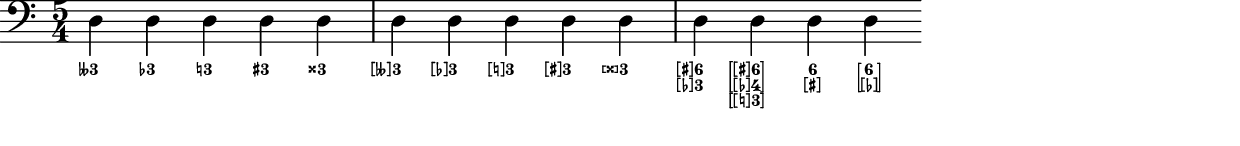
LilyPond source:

%% Generated by lilypond-book
%% Options: [exampleindent=10.16\mm,indent=0\mm,line-width=160\mm]
\include "lilypond-book-preamble.ly"


% ****************************************************************
% Start cut-&-pastable-section
% ****************************************************************

#(ly:set-option 'eps-box-padding 3.000000)



\paper {
  indent = 0\mm
  line-width = 160\mm
  % offset the left padding, also add 1mm as lilypond creates cropped
  % images with a little space on the right
  line-width = #(- line-width (* mm  3.000000) (* mm 1))
}

\layout {
  
}




% ****************************************************************
% ly snippet:
% ****************************************************************
\sourcefilename "/lilypond-2.23.82/input/regression/figured-bass-alteration.ly"
\sourcefileline 0
\version "2.23.4"

\header {
  texidoc = "Bass figures can carry alterations, which may also be bracketed."
}

\layout {
  ragged-last = ##f
  indent = 0
}

<<
  \new Staff {
    \time 5/4
    \clef bass
    \repeat unfold 14 d4
  }
  \figures
  {
    % 1) Ordinary accidentals
    <3--> <3-> <3!> <3+> <3++>

    % 2) Bracketed accidentals
    <3[--]> <3[-]> <3[!]> <3[+]> <3[++]>

    % 3) Multi-number figures, figure _, combination with bass figure brackets
    % (Also, whitespace inside < > is ignored.)
    <6 [ + ]3[  - ] >
    <[6[+]
    4[-]]
    [3   [!]]>
    <6 _ [ + ] >
    <  [ 6 _ [ -   ]   ] >
  }
>>



% ****************************************************************
% end ly snippet
% ****************************************************************
